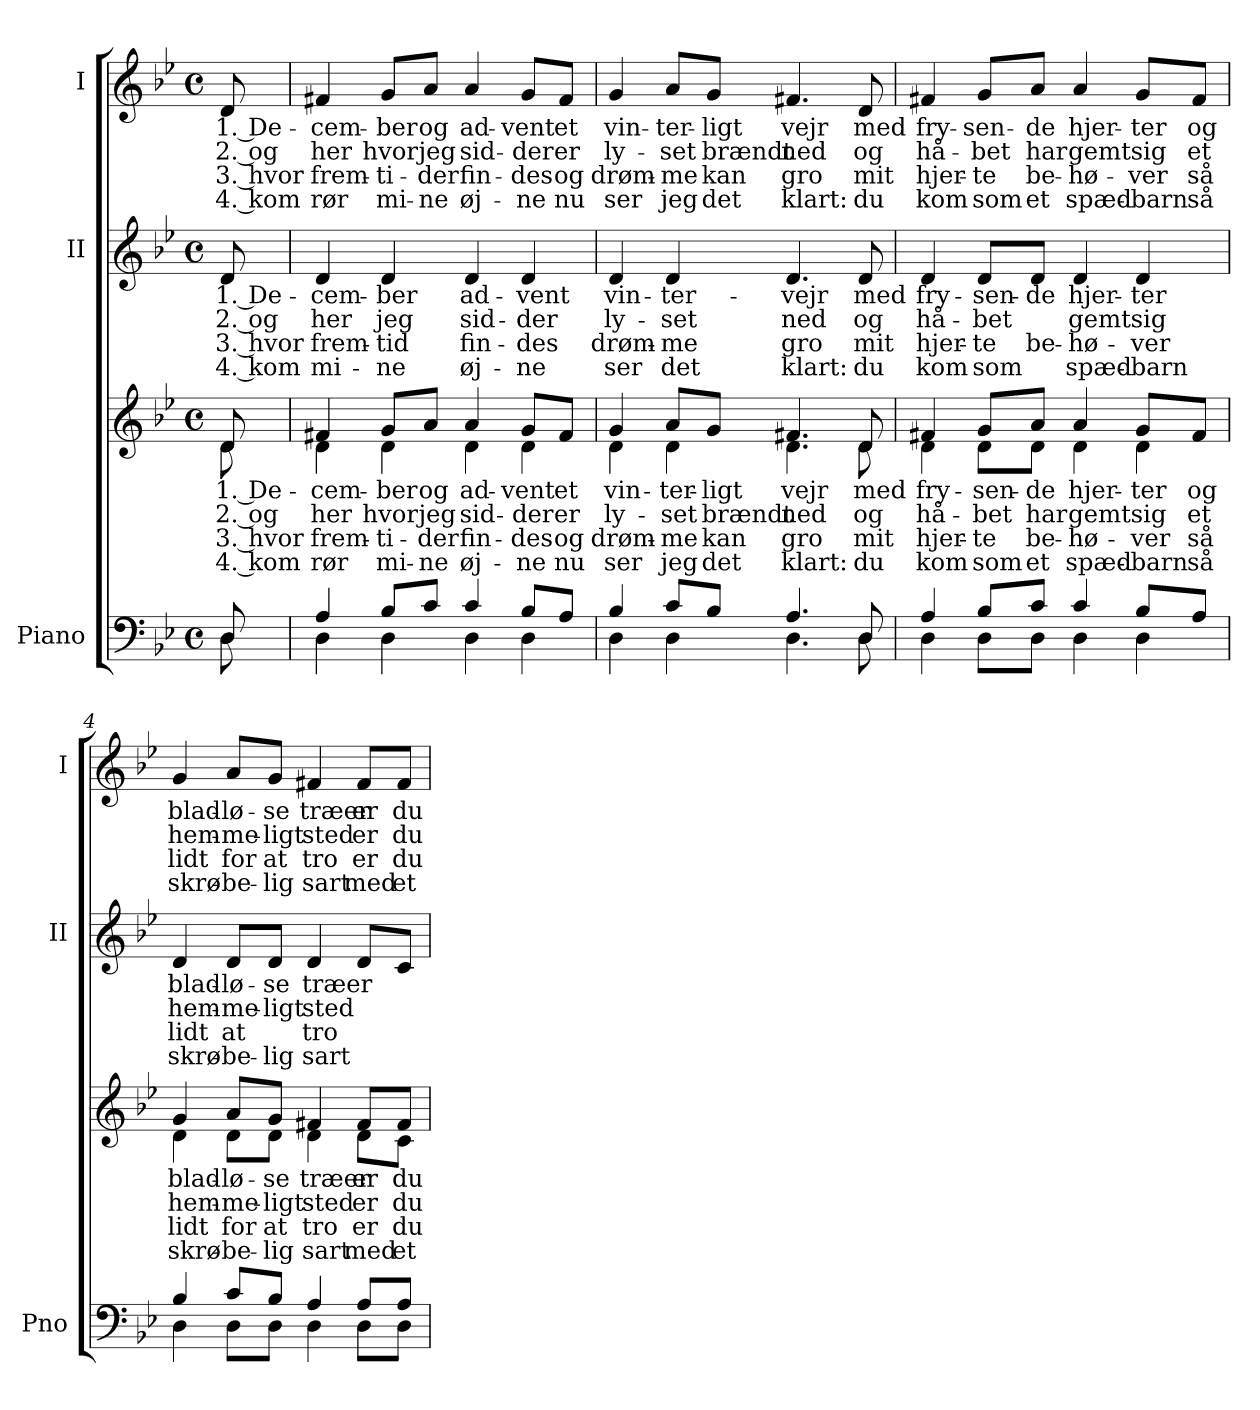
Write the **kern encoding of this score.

**kern	**kern	**text	**text	**text	**text	**kern	**text	**text	**text	**text	**kern	**text	**text	**text	**text
*part3	*part3	*part3	*part3	*part3	*part3	*part2	*part2	*part2	*part2	*part2	*part1	*part1	*part1	*part1	*part1
*staff4	*staff3	*staff3	*staff3	*staff3	*staff3	*staff2	*staff2	*staff2	*staff2	*staff2	*staff1	*staff1	*staff1	*staff1	*staff1
*I"Piano	*	*	*	*	*	*I"II	*	*	*	*	*I"I	*	*	*	*
*I'Pno	*	*	*	*	*	*I'II	*	*	*	*	*I'I	*	*	*	*
*clefF4	*clefG2	*	*	*	*	*clefG2	*	*	*	*	*clefG2	*	*	*	*
*k[b-e-]	*k[b-e-]	*	*	*	*	*k[b-e-]	*	*	*	*	*k[b-e-]	*	*	*	*
*M4/4	*M4/4	*	*	*	*	*M4/4	*	*	*	*	*M4/4	*	*	*	*
*met(c)	*met(c)	*	*	*	*	*met(c)	*	*	*	*	*met(c)	*	*	*	*
=	=	=	=	=	=	=	=	=	=	=	=	=	=	=	=
*^	*	*	*	*	*	*	*	*	*	*	*	*	*	*	*
!	!	!	!LO:LY:b	!LO:LY:b	!LO:LY:b	!LO:LY:b	!	!LO:LY:b	!LO:LY:b	!LO:LY:b	!LO:LY:b	!	!LO:LY:b	!LO:LY:b	!LO:LY:b	!LO:LY:b
*	*	*^	*	*	*	*	*	*	*	*	*	*	*	*	*	*
8D/	8D\	8d/	8d\	1. De-	2. og	3. hvor	4. kom	8d/	1. De-	2. og	3. hvor	4. kom	8d/	1. De-	2. og	3. hvor	4. kom
=1	=1	=1	=1	=1	=1	=1	=1	=1	=1	=1	=1	=1	=1	=1	=1	=1	=1
!	!	!	!	!LO:LY:b	!LO:LY:b	!LO:LY:b	!LO:LY:b	!	!LO:LY:b	!LO:LY:b	!LO:LY:b	!LO:LY:b	!	!LO:LY:b	!LO:LY:b	!LO:LY:b	!LO:LY:b
4A/	4D\	4f#X/	4d\	-cem-	her	frem-	rør	4d/	-cem-	her	frem-	mi-	4f#X/	-cem-	her	frem-	rør
!	!	!	!	!LO:LY:b	!LO:LY:b	!LO:LY:b	!LO:LY:b	!	!LO:LY:b	!LO:LY:b	!LO:LY:b	!LO:LY:b	!	!LO:LY:b	!LO:LY:b	!LO:LY:b	!LO:LY:b
8B-/L	4D\	8g/L	4d\	-ber	hvor	-ti-	mi-	4d/	-ber	jeg	-tid	-ne	8g/L	-ber	hvor	-ti-	mi-
!	!	!	!	!LO:LY:b	!LO:LY:b	!LO:LY:b	!LO:LY:b	!	!	!	!	!	!	!LO:LY:b	!LO:LY:b	!LO:LY:b	!LO:LY:b
8c/J	.	8a/J	.	og	jeg	-der	-ne	.	.	.	.	.	8a/J	og	jeg	-der	-ne
!	!	!	!	!LO:LY:b	!LO:LY:b	!LO:LY:b	!LO:LY:b	!	!LO:LY:b	!LO:LY:b	!LO:LY:b	!LO:LY:b	!	!LO:LY:b	!LO:LY:b	!LO:LY:b	!LO:LY:b
4c/	4D\	4a/	4d\	ad-	sid-	fin-	øj-	4d/	ad-	sid-	fin-	øj-	4a/	ad-	sid-	fin-	øj-
!	!	!	!	!LO:LY:b	!LO:LY:b	!LO:LY:b	!LO:LY:b	!	!LO:LY:b	!LO:LY:b	!LO:LY:b	!LO:LY:b	!	!LO:LY:b	!LO:LY:b	!LO:LY:b	!LO:LY:b
8B-/L	4D\	8g/L	4d\	-vent	-der	-des	-ne	4d/	-vent	-der	-des	-ne	8g/L	-vent	-der	-des	-ne
!	!	!	!	!LO:LY:b	!LO:LY:b	!LO:LY:b	!LO:LY:b	!	!	!	!	!	!	!LO:LY:b	!LO:LY:b	!LO:LY:b	!LO:LY:b
8A/J	.	8f#/J	.	et	er	og	nu	.	.	.	.	.	8f#/J	et	er	og	nu
=2	=2	=2	=2	=2	=2	=2	=2	=2	=2	=2	=2	=2	=2	=2	=2	=2	=2
!	!	!	!	!LO:LY:b	!LO:LY:b	!LO:LY:b	!LO:LY:b	!	!LO:LY:b	!LO:LY:b	!LO:LY:b	!LO:LY:b	!	!LO:LY:b	!LO:LY:b	!LO:LY:b	!LO:LY:b
4B-/	4D\	4g/	4d\	vin-	ly-	drøm-	ser	4d/	vin-	ly-	drøm-	ser	4g/	vin-	ly-	drøm-	ser
!	!	!	!	!LO:LY:b	!LO:LY:b	!LO:LY:b	!LO:LY:b	!	!LO:LY:b	!LO:LY:b	!LO:LY:b	!LO:LY:b	!	!LO:LY:b	!LO:LY:b	!LO:LY:b	!LO:LY:b
8c/L	4D\	8a/L	4d\	-ter-	-set	-me	jeg	4d/	-ter-	-set	-me	det	8a/L	-ter-	-set	-me	jeg
!	!	!	!	!LO:LY:b	!LO:LY:b	!LO:LY:b	!LO:LY:b	!	!	!	!	!	!	!LO:LY:b	!LO:LY:b	!LO:LY:b	!LO:LY:b
8B-/J	.	8g/J	.	-ligt	brændt	kan	det	.	.	.	.	.	8g/J	-ligt	brændt	kan	det
!	!	!	!	!LO:LY:b	!LO:LY:b	!LO:LY:b	!LO:LY:b	!	!LO:LY:b	!LO:LY:b	!LO:LY:b	!LO:LY:b	!	!LO:LY:b	!LO:LY:b	!LO:LY:b	!LO:LY:b
4.A/	4.D\	4.f#X/	4.d\	vejr	ned	gro	klart:	4.d/	-vejr	ned	gro	klart:	4.f#X/	vejr	ned	gro	klart:
!	!	!	!	!LO:LY:b	!LO:LY:b	!LO:LY:b	!LO:LY:b	!	!LO:LY:b	!LO:LY:b	!LO:LY:b	!LO:LY:b	!	!LO:LY:b	!LO:LY:b	!LO:LY:b	!LO:LY:b
8D/	8D\	8d/	8d\	med	og	mit	du	8d/	med	og	mit	du	8d/	med	og	mit	du
=3	=3	=3	=3	=3	=3	=3	=3	=3	=3	=3	=3	=3	=3	=3	=3	=3	=3
!	!	!	!	!LO:LY:b	!LO:LY:b	!LO:LY:b	!LO:LY:b	!	!LO:LY:b	!LO:LY:b	!LO:LY:b	!LO:LY:b	!	!LO:LY:b	!LO:LY:b	!LO:LY:b	!LO:LY:b
4A/	4D\	4f#X/	4d\	fry-	hå-	hjer-	kom	4d/	fry-	hå-	hjer-	kom	4f#X/	fry-	hå-	hjer-	kom
!	!	!	!	!LO:LY:b	!LO:LY:b	!LO:LY:b	!LO:LY:b	!	!LO:LY:b	!LO:LY:b	!LO:LY:b	!LO:LY:b	!	!LO:LY:b	!LO:LY:b	!LO:LY:b	!LO:LY:b
8B-/L	8D\L	8g/L	8d\L	-sen-	-bet	-te	som	8d/L	-sen-	-bet	-te	som	8g/L	-sen-	-bet	-te	som
!	!	!	!	!LO:LY:b	!LO:LY:b	!LO:LY:b	!LO:LY:b	!	!LO:LY:b	!	!LO:LY:b	!	!	!LO:LY:b	!LO:LY:b	!LO:LY:b	!LO:LY:b
8c/J	8D\J	8a/J	8d\J	-de	har	be-	et	8d/J	-de	.	be-	.	8a/J	-de	har	be-	et
!	!	!	!	!LO:LY:b	!LO:LY:b	!LO:LY:b	!LO:LY:b	!	!LO:LY:b	!LO:LY:b	!LO:LY:b	!LO:LY:b	!	!LO:LY:b	!LO:LY:b	!LO:LY:b	!LO:LY:b
4c/	4D\	4a/	4d\	hjer-	gemt	-hø-	spæd-	4d/	hjer-	gemt	-hø-	spæd-	4a/	hjer-	gemt	-hø-	spæd-
!	!	!	!	!LO:LY:b	!LO:LY:b	!LO:LY:b	!LO:LY:b	!	!LO:LY:b	!LO:LY:b	!LO:LY:b	!LO:LY:b	!	!LO:LY:b	!LO:LY:b	!LO:LY:b	!LO:LY:b
8B-/L	4D\	8g/L	4d\	-ter	sig	-ver	-barn	4d/	-ter	sig	-ver	-barn	8g/L	-ter	sig	-ver	-barn
!	!	!	!	!LO:LY:b	!LO:LY:b	!LO:LY:b	!LO:LY:b	!	!	!	!	!	!	!LO:LY:b	!LO:LY:b	!LO:LY:b	!LO:LY:b
8A/J	.	8f#/J	.	og	et	så	så	.	.	.	.	.	8f#/J	og	et	så	så
!!LO:PB:g=z
=4	=4	=4	=4	=4	=4	=4	=4	=4	=4	=4	=4	=4	=4	=4	=4	=4	=4
!	!	!	!	!LO:LY:b	!LO:LY:b	!LO:LY:b	!LO:LY:b	!	!LO:LY:b	!LO:LY:b	!LO:LY:b	!LO:LY:b	!	!LO:LY:b	!LO:LY:b	!LO:LY:b	!LO:LY:b
4B-/	4D\	4g/	4d\	blad-	hem-	lidt	skrø-	4d/	blad-	hem-	lidt	skrø-	4g/	blad-	hem-	lidt	skrø-
!	!	!	!	!LO:LY:b	!LO:LY:b	!LO:LY:b	!LO:LY:b	!	!LO:LY:b	!LO:LY:b	!LO:LY:b	!LO:LY:b	!	!LO:LY:b	!LO:LY:b	!LO:LY:b	!LO:LY:b
8c/L	8D\L	8a/L	8d\L	-lø-	-me-	for	-be-	8d/L	-lø-	-me-	at	-be-	8a/L	-lø-	-me-	for	-be-
!	!	!	!	!LO:LY:b	!LO:LY:b	!LO:LY:b	!LO:LY:b	!	!LO:LY:b	!LO:LY:b	!	!LO:LY:b	!	!LO:LY:b	!LO:LY:b	!LO:LY:b	!LO:LY:b
8B-/J	8D\J	8g/J	8d\J	-se	-ligt	at	-lig	8d/J	-se	-ligt	.	-lig	8g/J	-se	-ligt	at	-lig
!	!	!	!	!LO:LY:b	!LO:LY:b	!LO:LY:b	!LO:LY:b	!	!LO:LY:b	!LO:LY:b	!LO:LY:b	!LO:LY:b	!	!LO:LY:b	!LO:LY:b	!LO:LY:b	!LO:LY:b
4A/	4D\	4f#X/	4d\	træer	sted	tro	sart	4d/	træer	sted	tro	sart	4f#X/	træer	sted	tro	sart
!	!	!	!	!LO:LY:b	!LO:LY:b	!LO:LY:b	!LO:LY:b	!	!	!	!	!	!	!LO:LY:b	!LO:LY:b	!LO:LY:b	!LO:LY:b
8A/L	8D\L	8f#/L	8d\L	er	er	er	med	8d/L	.	.	.	.	8f#/L	er	er	er	med
!	!	!	!	!LO:LY:b	!LO:LY:b	!LO:LY:b	!LO:LY:b	!	!	!	!	!	!	!LO:LY:b	!LO:LY:b	!LO:LY:b	!LO:LY:b
8A/J	8D\J	8f#/J	8c\J	du	du	du	et	8c/J	.	.	.	.	8f#/J	du	du	du	et
*v	*v	*	*	*	*	*	*	*	*	*	*	*	*	*	*	*	*
*	*v	*v	*	*	*	*	*	*	*	*	*	*	*	*	*	*
=	=	=	=	=	=	=	=	=	=	=	=	=	=	=	=
*-	*-	*-	*-	*-	*-	*-	*-	*-	*-	*-	*-	*-	*-	*-	*-
